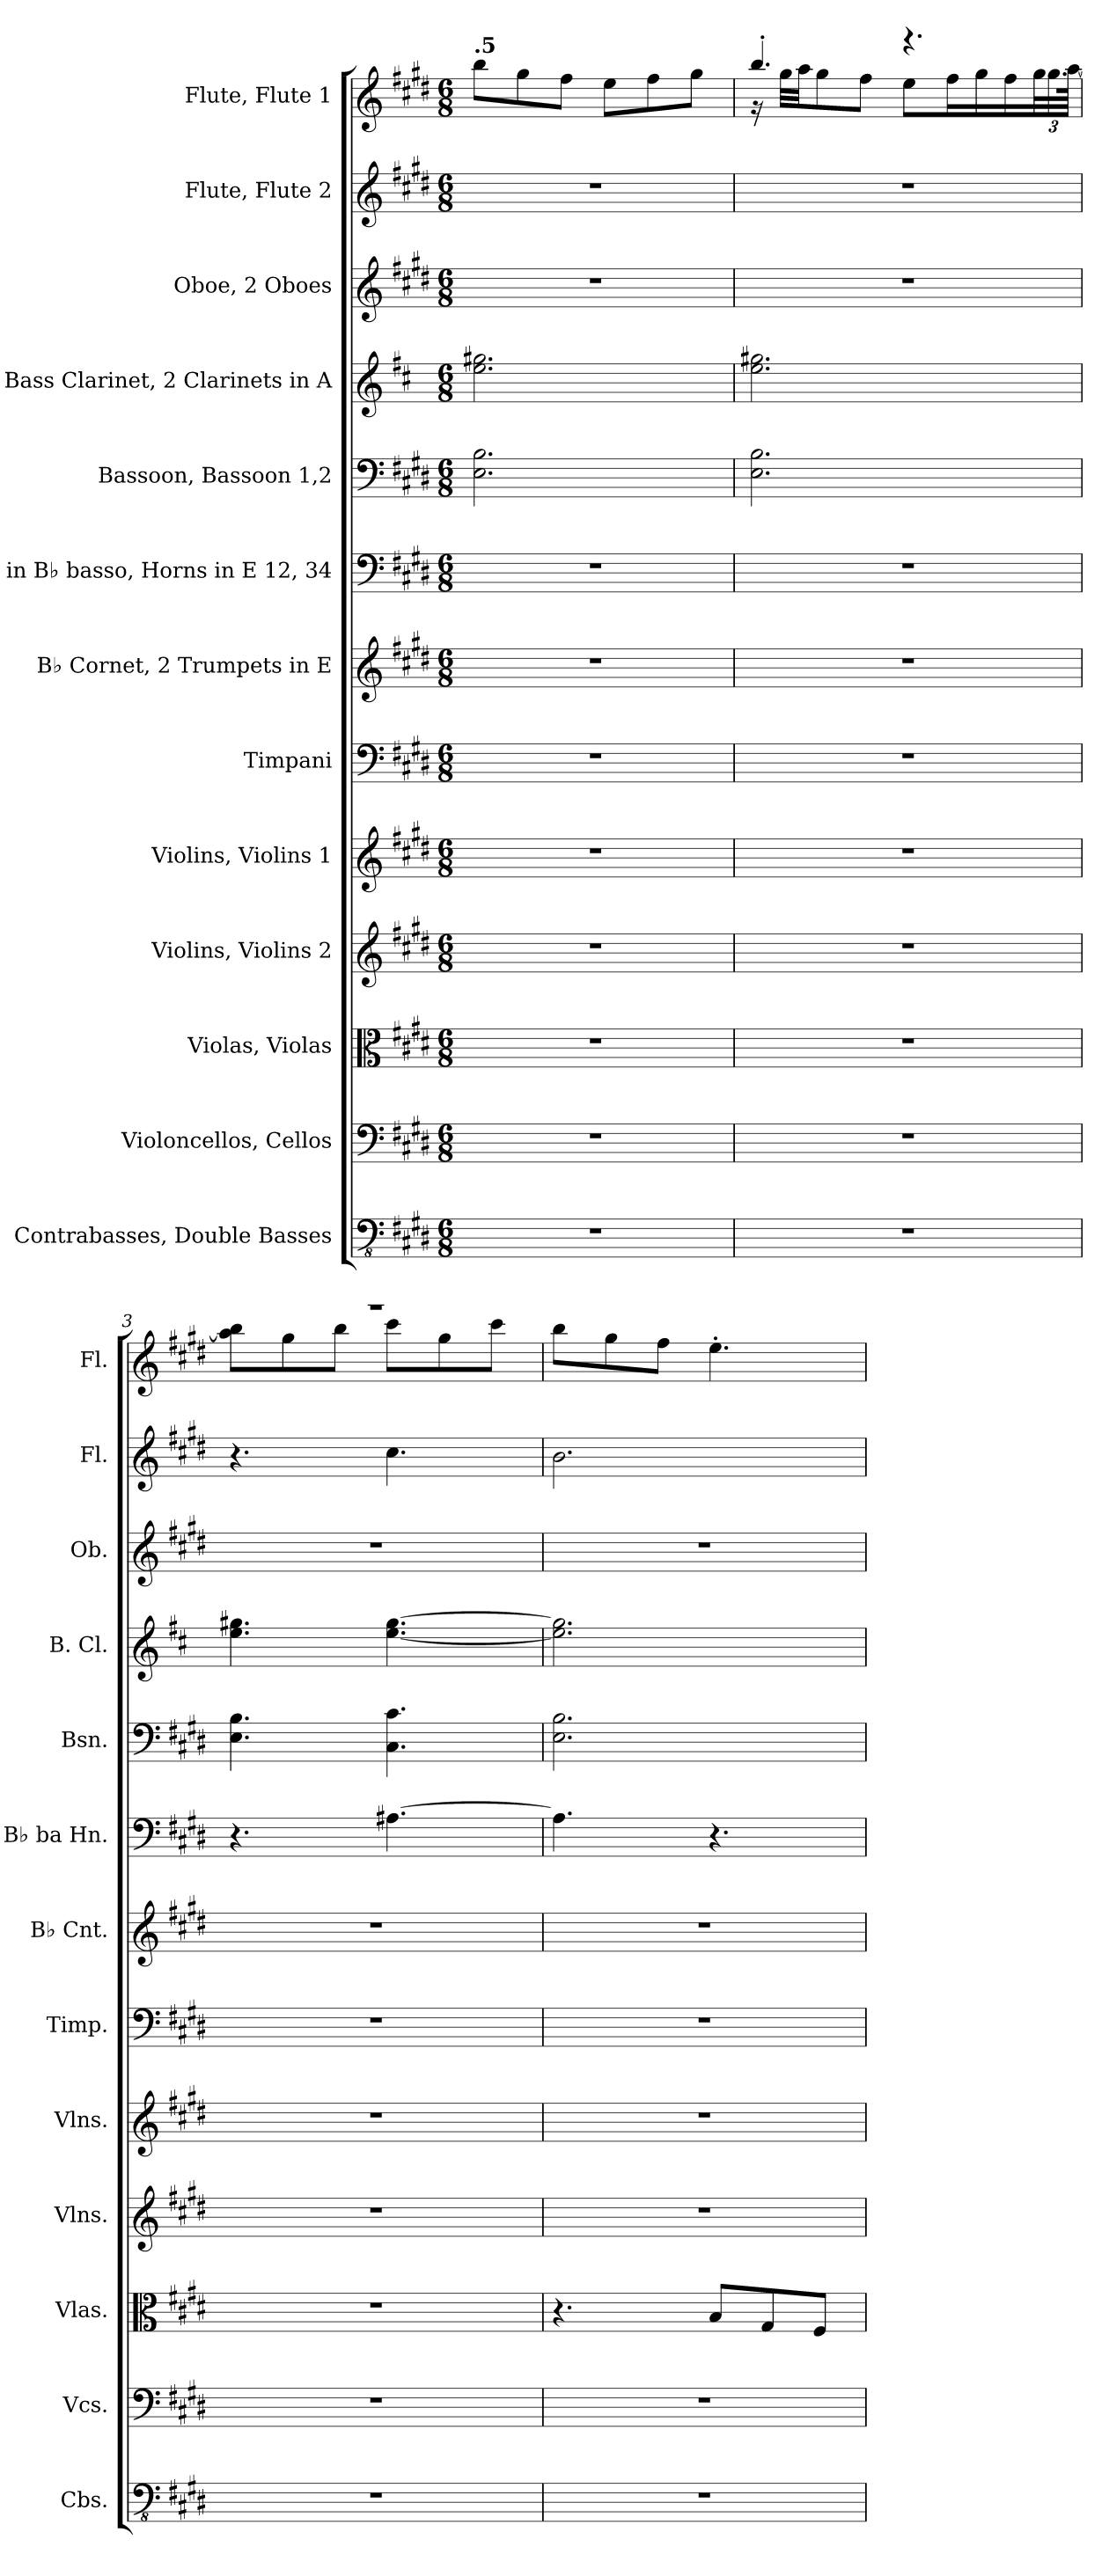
**kern	**kern	**kern	**kern	**kern	**kern	**kern	**kern	**kern	**kern	**kern	**kern	**kern
*part13	*part12	*part11	*part10	*part9	*part8	*part7	*part6	*part5	*part4	*part3	*part2	*part1
*staff13	*staff12	*staff11	*staff10	*staff9	*staff8	*staff7	*staff6	*staff5	*staff4	*staff3	*staff2	*staff1
*I"Contrabasses, Double Basses	*I"Violoncellos, Cellos	*I"Violas, Violas	*I"Violins, Violins 2	*I"Violins, Violins 1	*I"Timpani	*I"B♭ Cornet, 2 Trumpets in E	*I"Horn in B♭ basso, Horns in E 12, 34	*I"Bassoon, Bassoon 1,2	*I"Bass Clarinet, 2 Clarinets in A	*I"Oboe, 2 Oboes	*I"Flute, Flute 2	*I"Flute, Flute 1
*I'Cbs.	*I'Vcs.	*I'Vlas.	*I'Vlns.	*I'Vlns.	*I'Timp.	*I'B♭ Cnt.	*I'B♭ ba Hn.	*I'Bsn.	*I'B. Cl.	*I'Ob.	*I'Fl.	*I'Fl.
*clefFv4	*clefF4	*clefC3	*clefG2	*clefG2	*clefF4	*clefG2	*clefF4	*clefF4	*clefG2	*clefG2	*clefG2	*clefG2
*	*	*	*	*	*	*ITrd1c2	*ITrd1c2	*	*ITrd8c14	*	*	*
*k[f#c#g#d#]	*k[f#c#g#d#]	*k[f#c#g#d#]	*k[f#c#g#d#]	*k[f#c#g#d#]	*k[f#c#g#d#]	*k[f#c#]	*k[f#c#]	*k[f#c#g#d#]	*k[f#c#]	*k[f#c#g#d#]	*k[f#c#g#d#]	*k[f#c#g#d#]
*M6/8	*M6/8	*M6/8	*M6/8	*M6/8	*M6/8	*M6/8	*M6/8	*M6/8	*M6/8	*M6/8	*M6/8	*M6/8
*MM62	*MM62	*MM62	*MM62	*MM62	*MM62	*MM62	*MM62	*MM62	*MM62	*MM62	*MM62	*MM62
=1	=1	=1	=1	=1	=1	=1	=1	=1	=1	=1	=1	=1
!	!	!	!	!	!	!	!	!	!	!	!	!LO:TX:a:B:t=.5
2.r	2.r	2.r	2.r	2.r	2.r	2.r	2.r	2.E\ 2.B\	2.e\ 2.g#X\	2.r	2.r	8bb\L
.	.	.	.	.	.	.	.	.	.	.	.	8gg#\
.	.	.	.	.	.	.	.	.	.	.	.	8ff#\J
.	.	.	.	.	.	.	.	.	.	.	.	8ee\L
.	.	.	.	.	.	.	.	.	.	.	.	8ff#\
.	.	.	.	.	.	.	.	.	.	.	.	8gg#\J
=2	=2	=2	=2	=2	=2	=2	=2	=2	=2	=2	=2	=2
*	*	*	*	*	*	*	*	*	*	*	*	*^
2.r	2.r	2.r	2.r	2.r	2.r	2.r	2.r	2.E\ 2.B\	2.e\ 2.g#X\	2.r	2.r	4.bb'/	16r
.	.	.	.	.	.	.	.	.	.	.	.	.	32gg#\LLL
.	.	.	.	.	.	.	.	.	.	.	.	.	32aa\JJ
.	.	.	.	.	.	.	.	.	.	.	.	.	8gg#\
.	.	.	.	.	.	.	.	.	.	.	.	.	8ff#\J
.	.	.	.	.	.	.	.	.	.	.	.	4.r	8ee\L
.	.	.	.	.	.	.	.	.	.	.	.	.	16ff#\L
.	.	.	.	.	.	.	.	.	.	.	.	.	16gg#\
.	.	.	.	.	.	.	.	.	.	.	.	.	16ff#\
*	*	*	*	*	*	*	*	*	*	*	*	*	*Xbrackettup
.	.	.	.	.	.	.	.	.	.	.	.	.	48gg#\L
.	.	.	.	.	.	.	.	.	.	.	.	.	48.gg#\
.	.	.	.	.	.	.	.	.	.	.	.	.	[96aa\JJJk
!!LO:PB:g=z	!!
=3	=3	=3	=3	=3	=3	=3	=3	=3	=3	=3	=3	=3	=3
2.r	2.r	2.r	2.r	2.r	2.r	2.r	4.r	4.E\ 4.B\	4.e\ 4.g#X\	2.r	4.r	2.r	8aa\] 8bb\L
.	.	.	.	.	.	.	.	.	.	.	.	.	8gg#\
.	.	.	.	.	.	.	.	.	.	.	.	.	8bb\J
.	.	.	.	.	.	.	[4.G#X\	4.C#\ 4.c#\	[4.e\ [4.g#\	.	4.cc#\	.	8ccc#\L
.	.	.	.	.	.	.	.	.	.	.	.	.	8gg#\
.	.	.	.	.	.	.	.	.	.	.	.	.	8ccc#\J
*	*	*	*	*	*	*	*	*	*	*	*	*v	*v
=4	=4	=4	=4	=4	=4	=4	=4	=4	=4	=4	=4	=4
2.r	2.r	4.r	2.r	2.r	2.r	2.r	4.G#\]	2.E\ 2.B\	2.e\] 2.g#\]	2.r	2.b\	8bb\L
.	.	.	.	.	.	.	.	.	.	.	.	8gg#\
.	.	.	.	.	.	.	.	.	.	.	.	8ff#\J
.	.	8B/L	.	.	.	.	4.r	.	.	.	.	4.ee'\
.	.	8G#/	.	.	.	.	.	.	.	.	.	.
.	.	8F#/J	.	.	.	.	.	.	.	.	.	.
=	=	=	=	=	=	=	=	=	=	=	=	=
*-	*-	*-	*-	*-	*-	*-	*-	*-	*-	*-	*-	*-
